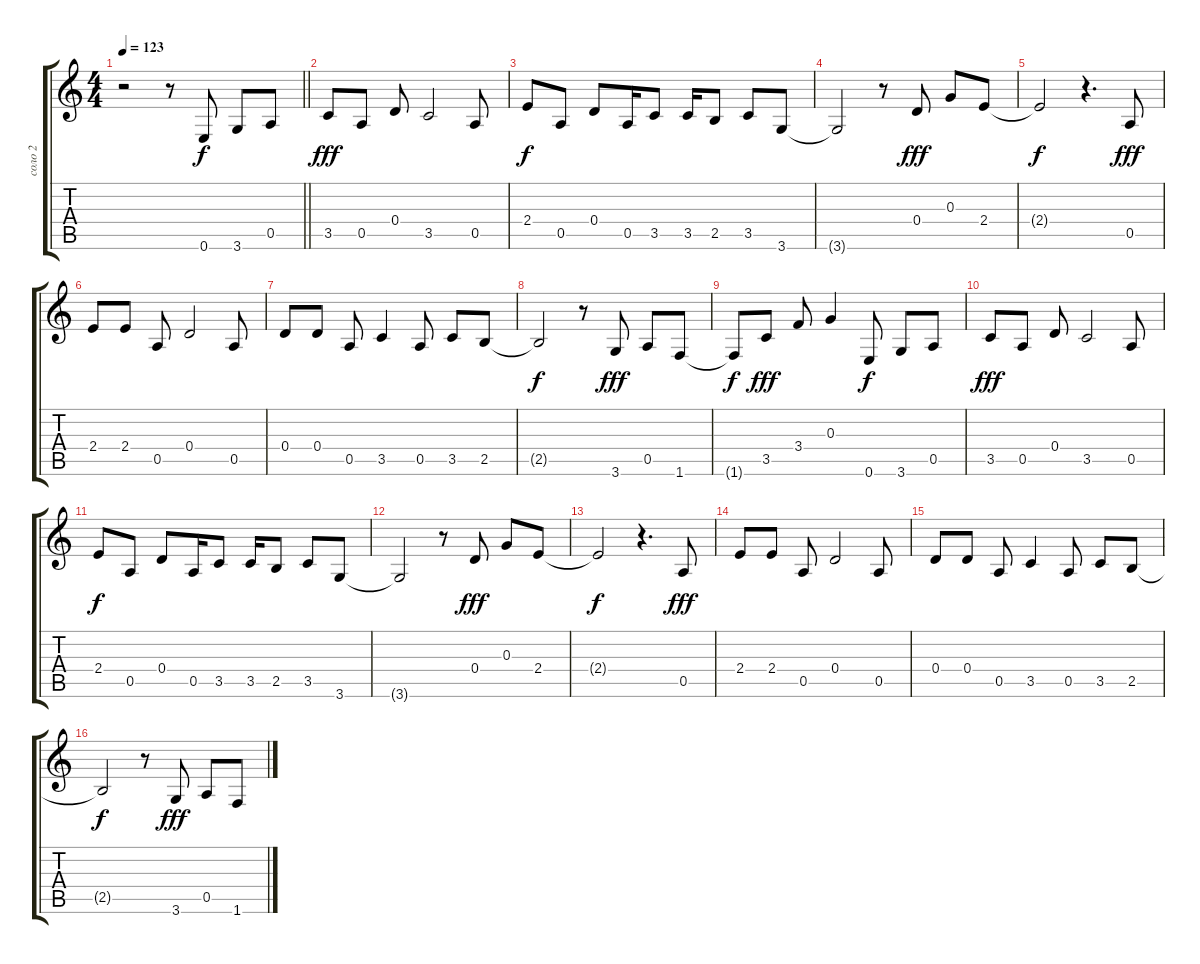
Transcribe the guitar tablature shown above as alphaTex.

\track ("соло 2" "соло 2") {instrument electricguitarmuted}
\staff {score tabs}
\tuning (E4 B3 G3 D3 A2 E2) {hide}
\ts (4 4)
\tempo 123
\clef g2
\barLineRight lightlight
\ks c
r.2{dy f} r.8 0.6.8 3.6.8 0.5.8 |
3.5.8{dy fff} 0.5.8 0.4.8 3.5.2 0.5.8 |
2.4.8{dy f} 0.5.8 0.4.8 0.5.16 3.5.8 3.5.16 2.5.8 3.5.8 3.6.8 |
3.6{t}.2 r.8 0.4.8{dy fff} 0.3.8 2.4.8 |
2.4{t}.2{dy f} r.4{d} 0.5.8{dy fff} |
2.4.8 2.4.8 0.5.8 0.4.2 0.5.8 |
0.4.8 0.4.8 0.5.8 3.5.4 0.5.8 3.5.8 2.5.8 |
2.5{t}.2{dy f} r.8 3.6.8{dy fff} 0.5.8 1.6.8 |
1.6{t}.8{dy f} 3.5.8{dy fff} 3.4.8 0.3.4 0.6.8{dy f} 3.6.8 0.5.8 |
3.5.8{dy fff} 0.5.8 0.4.8 3.5.2 0.5.8 |
2.4.8{dy f} 0.5.8 0.4.8 0.5.16 3.5.8 3.5.16 2.5.8 3.5.8 3.6.8 |
3.6{t}.2 r.8 0.4.8{dy fff} 0.3.8 2.4.8 |
2.4{t}.2{dy f} r.4{d} 0.5.8{dy fff} |
2.4.8 2.4.8 0.5.8 0.4.2 0.5.8 |
0.4.8 0.4.8 0.5.8 3.5.4 0.5.8 3.5.8 2.5.8 |
2.5{t}.2{dy f} r.8 3.6.8{dy fff} 0.5.8 1.6.8
